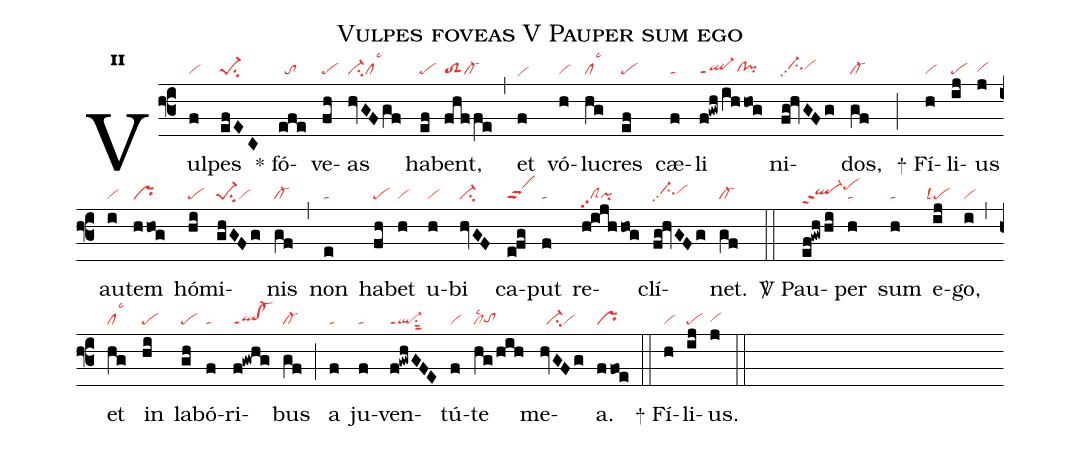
name:Vulpes foveas V Pauper sum ego;
office-part:re;
mode:2;
nabc-lines:1;
%%
initial-style: 1;
name: Vulpes foveas;
mode: 2;
office-part: Responsorium;
annotation: Resp.;
annotation: ii;
nabc-lines: 1;
%%
(f3) Vul(f|vi)pes(efEC|pe-1su2) <sp>*</sp> fó(efe|//to)ve(fh|pe)as(hvGFgf|ci-cllsc3) ha(ef|pe)bent,(fhffe|toS2cl-) (,) et(f|vihe) vó(h|vi)lu(hg|cllsc3)cres(ef|pe) cæ(f|ta)li(f!gwh/ihhog|ql-ppt1clhg!pihg) ni(fg!hvGFg|//ci-hhpp2vihh)dos,(gf|cl-) (;)
<sp>+</sp> Fí(h|vi)li(ij|pe)us(j|vihg) au(i|vi)tem(hhog|pr) hó(hi|pe)mi(ghGFg|pe-1su2vi)nis(gf|cl-) (,) non(e|ta) ha(fh|pe)bet(h|vi) u(h|vi)bi(hvGF|ci-) ca(e!fg|scS)put(f|ta) re(h!ijhhog|clSpp2pi)clí(fg!hvGFg|//ci-hhpp2vihh)net.(gf|cl-) (::)

<sp>V/</sp> Pau(ef!gwhhi|ql-hhppt2pehj)per(h|ta) sum(h|ta) e(ij|``pelsl4)go,(i|vi) (,) et(hg|cllsc3) in(hi|pe) la(gh|pe)bó(f|ta)ri(f!gwhg|ql!cl-ppt1)bus(gf|cl-) (;) a(f|ta) ju(f|ta)ven(f!gwhGFE|ql-ppt1su1sut2)tú(f|vi)te(hg/hih|cllsc2tohg) me(hvGFg|//ci-vi)a.(ffoe|pr) (::)
<sp>+</sp> Fí(h|vi)li(ij|pe)us.(j|vihg) (::)
